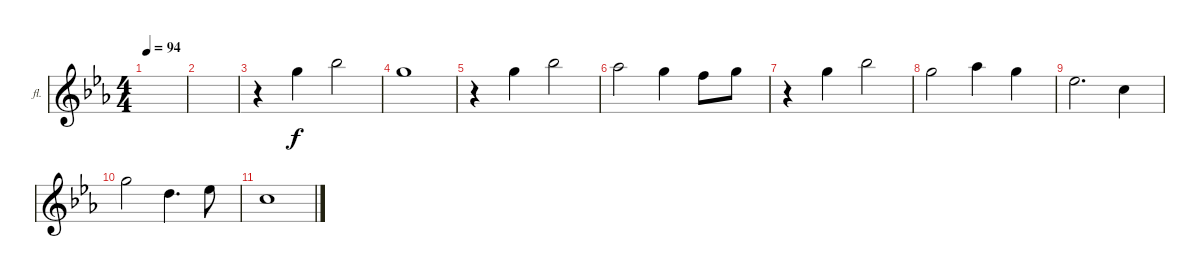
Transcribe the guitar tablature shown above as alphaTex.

\defaultSystemsLayout 4
\bracketExtendMode groupsimilarinstruments
\firstSystemTrackNameOrientation horizontal
\otherSystemsTrackNameOrientation horizontal
\track ("Flute" "fl.") {defaultSystemsLayout 4 solo instrument flute}
\staff {score}
\tuning (E4 B3 G3 D3 A2 E2)
\ts (4 4)
\beaming (8 2 2 2 2)
\scale
1.25141
\tempo 94
\accidentals auto
\clef g2
\ottava regular
\simile none
\scale
1.2496
\ks cminor
|
\scale
0.916198
\scale
0.916801 |
\scale
0.916198
\scale
1.19394 r.4{beam Down} 15.1{acc forcenatural}.4{beam Down} 18.1{acc b}.2{beam Down} |
\scale
0.916198
\scale
0.935354 15.1{acc forcenatural}.1{beam Down} |
\scale
0.935354 r.4{beam Down} 15.1{acc forcenatural}.4{beam Down} 18.1{acc b}.2{beam Down} |
\scale
0.935354 21.2{acc b}.2{beam Down} 15.1{acc forcenatural}.4{beam Down} 13.1{acc forcenatural}.8{beam Down} 15.1{acc forcenatural}.8{beam Down} |
\scale
1.19394 r.4{beam Down} 15.1{acc forcenatural}.4{beam Down} 18.1{acc b}.2{beam Down} |
\scale
0.935354 15.1{acc forcenatural}.2{beam Down} 16.1{acc b}.4{beam Down} 20.2{acc forcenatural}.4{beam Down} |
\scale
0.935354 11.1{acc b}.2{d beam Down} 13.2{acc forcenatural}.4{beam Down} |
\scale
0.935354 15.1{acc forcenatural}.2{beam Down} 19.3{acc forcenatural}.4{d beam Down} 11.1{acc b}.8{beam Down} |
\scale
1.19394 13.2{acc forcenatural}.1{beam Down} |
\scale
0.935354 |
\scale
0.935354 |
\scale
0.935354 |
\scale
1.19394 |
\scale
0.935354
